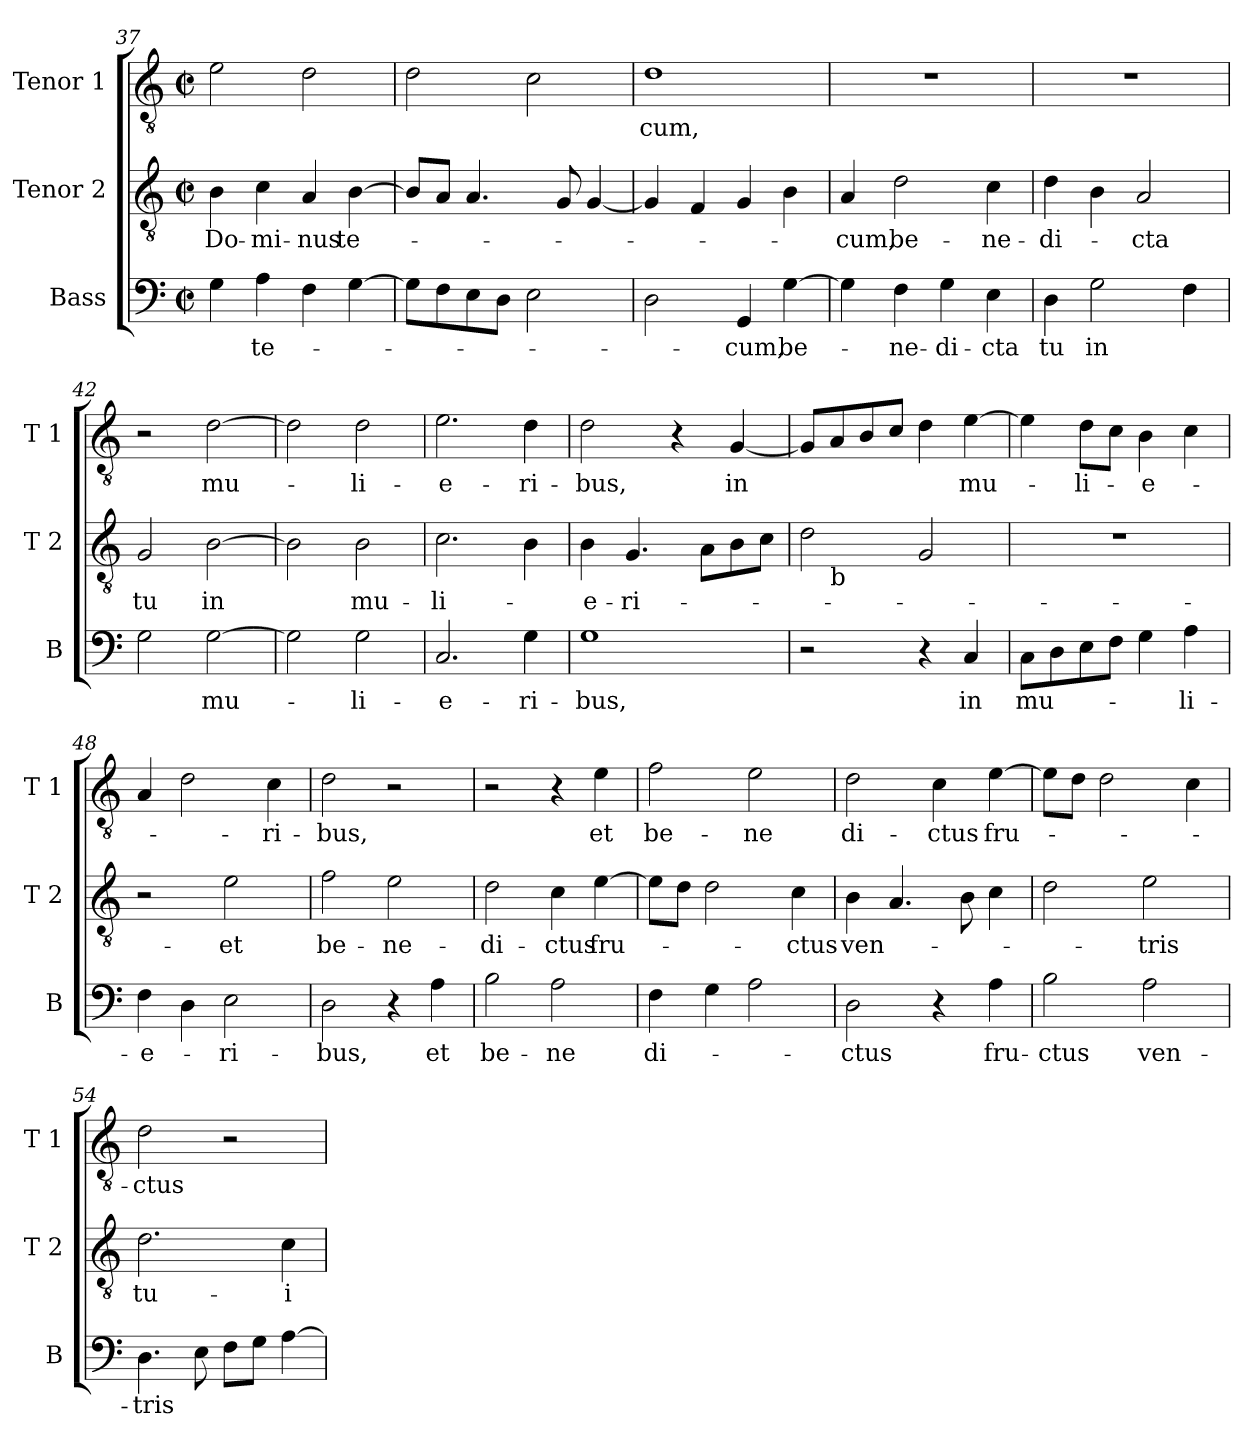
**kern	**text	**kern	**text	**kern	**text
*part3	*part3	*part2	*part2	*part1	*part1
*staff3	*staff3	*staff2	*staff2	*staff1	*staff1
*I"Bass	*	*I"Tenor 2	*	*I"Tenor 1	*
*I'B	*	*I'T 2	*	*I'T 1	*
*clefF4	*	*clefGv2	*	*clefGv2	*
*k[]	*	*k[]	*	*k[]	*
*C:	*	*C:	*	*C:	*
*M2/2	*	*M2/2	*	*M2/2	*
*met(c|)	*	*met(c|)	*	*met(c|)	*
=37	=37	=37	=37	=37	=37
!	!	!	!LO:LY:b	!	!
4G\	.	4B\	Do-	2e\	.
!	!LO:LY:b	!	!LO:LY:b	!	!
4A\	te-	4c\	-mi-	.	.
!	!	!	!LO:LY:b	!	!
4F\	.	4A/	-nus	2d\	.
!	!	!	!LO:LY:b	!	!
[4G\	.	[4B\	te-	.	.
=38	=38	=38	=38	=38	=38
8G\L]	.	8B/L]	.	2d\	.
8F\	.	8A/J	.	.	.
8E\	.	4.A/	.	.	.
8D\J	.	.	.	.	.
2E\	.	.	.	2c\	.
.	.	8G/	.	.	.
.	.	[4G/	.	.	.
=39	=39	=39	=39	=39	=39
!	!	!	!	!	!LO:LY:b
2D\	.	4G/]	.	1d	-cum,
.	.	4F/	.	.	.
!	!LO:LY:b	!	!	!	!
4GG/	-cum,	4G/	.	.	.
!	!LO:LY:b	!	!	!	!
[4G\	be-	4B\	.	.	.
=40	=40	=40	=40	=40	=40
!	!	!	!LO:LY:b	!	!
4G\]	.	4A/	-cum,	1r	.
!	!LO:LY:b	!	!LO:LY:b	!	!
4F\	-ne-	2d\	be-	.	.
!	!LO:LY:b	!	!	!	!
4G\	-di-	.	.	.	.
!	!LO:LY:b	!	!LO:LY:b	!	!
4E\	-cta	4c\	-ne-	.	.
=41	=41	=41	=41	=41	=41
!	!LO:LY:b	!	!LO:LY:b	!	!
4D\	tu	4d\	-di-	1r	.
!	!LO:LY:b	!	!	!	!
2G\	in	4B\	.	.	.
!	!	!	!LO:LY:b	!	!
.	.	2A/	-cta	.	.
4F\	.	.	.	.	.
!!LO:PB:g=z
=42	=42	=42	=42	=42	=42
!	!	!	!LO:LY:b	!	!
2G\	.	2G/	tu	2r	.
!	!LO:LY:b	!	!LO:LY:b	!	!LO:LY:b
[2G\	mu-	[2B\	in	[2d\	mu-
=43	=43	=43	=43	=43	=43
2G\]	.	2B\]	.	2d\]	.
!	!LO:LY:b	!	!LO:LY:b	!	!LO:LY:b
2G\	-li-	2B\	mu-	2d\	-li-
=44	=44	=44	=44	=44	=44
!	!LO:LY:b	!	!LO:LY:b	!	!LO:LY:b
2.C/	-e-	2.c\	-li-	2.e\	-e-
!	!LO:LY:b	!	!	!	!LO:LY:b
4G\	-ri-	4B\	.	4d\	-ri-
=45	=45	=45	=45	=45	=45
!	!LO:LY:b	!	!LO:LY:b	!	!LO:LY:b
1G	-bus,	4B\	-e-	2d\	-bus,
!	!	!	!LO:LY:b	!	!
.	.	4.G/	-ri-	.	.
.	.	.	.	4r	.
.	.	8A\L	.	.	.
!	!	!	!	!	!LO:LY:b
.	.	8B\	.	[4G/	in
.	.	8c\J	.	.	.
=46	=46	=46	=46	=46	=46
*	*	*^	*	*	*
2r	.	2d\	8ryy	.	8G/L]	.
!	!	!	!LO:TX:b:t=b	!	!	!
.	.	.	2..ryy	.	8A/	.
.	.	.	.	.	8B/	.
.	.	.	.	.	8c/J	.
4r	.	2G/	.	.	4d\	.
!	!LO:LY:b	!	!	!	!	!LO:LY:b
4C/	in	.	.	.	[4e\	mu-
=47	=47	=47	=47	=47	=47	=47
!	!LO:LY:b	!	!	!	!	!
*	*	*v	*v	*	*	*
8C\L	mu-	1r	.	4e\]	.
8D\	.	.	.	.	.
!	!	!	!	!	!LO:LY:b
8E\	.	.	.	8d\L	-li-
8F\J	.	.	.	8c\J	.
!	!	!	!	!	!LO:LY:b
4G\	.	.	.	4B\	-e-
!	!LO:LY:b	!	!	!	!
4A\	-li-	.	.	4c\	.
!!LO:LB:g=z
=48	=48	=48	=48	=48	=48
!	!LO:LY:b	!	!	!	!
4F\	-e-	2r	.	4A/	.
4D\	.	.	.	2d\	.
!	!LO:LY:b	!	!LO:LY:b	!	!
2E\	-ri-	2e\	et	.	.
!	!	!	!	!	!LO:LY:b
.	.	.	.	4c\	-ri-
=49	=49	=49	=49	=49	=49
!	!LO:LY:b	!	!LO:LY:b	!	!LO:LY:b
2D\	-bus,	2f\	be-	2d\	-bus,
!	!	!	!LO:LY:b	!	!
4r	.	2e\	-ne-	2r	.
!	!LO:LY:b	!	!	!	!
4A\	et	.	.	.	.
=50	=50	=50	=50	=50	=50
!	!LO:LY:b	!	!LO:LY:b	!	!
2B\	be-	2d\	-di-	2r	.
!	!LO:LY:b	!	!LO:LY:b	!	!
2A\	-ne	4c\	-ctus	4r	.
!	!	!	!LO:LY:b	!	!LO:LY:b
.	.	[4e\	fru-	4e\	et
=51	=51	=51	=51	=51	=51
!	!LO:LY:b	!	!	!	!LO:LY:b
4F\	di-	8e\L]	.	2f\	be-
.	.	8d\J	.	.	.
4G\	.	2d\	.	.	.
!	!	!	!	!	!LO:LY:b
2A\	.	.	.	2e\	-ne
!	!	!	!LO:LY:b	!	!
.	.	4c\	-ctus	.	.
=52	=52	=52	=52	=52	=52
!	!LO:LY:b	!	!LO:LY:b	!	!LO:LY:b
2D\	-ctus	4B\	ven-	2d\	di-
.	.	4.A/	.	.	.
!	!	!	!	!	!LO:LY:b
4r	.	.	.	4c\	-ctus
.	.	8B\	.	.	.
!	!LO:LY:b	!	!	!	!LO:LY:b
4A\	fru-	4c\	.	[4e\	fru-
=53	=53	=53	=53	=53	=53
!	!LO:LY:b	!	!	!	!
2B\	-ctus	2d\	.	8e\L]	.
.	.	.	.	8d\J	.
.	.	.	.	2d\	.
!	!LO:LY:b	!	!LO:LY:b	!	!
2A\	ven-	2e\	-tris	.	.
.	.	.	.	4c\	.
!!LO:LB:g=z
=54	=54	=54	=54	=54	=54
!	!LO:LY:b	!	!LO:LY:b	!	!LO:LY:b
4.D\	-tris	2.d\	tu-	2d\	-ctus
8E\	.	.	.	.	.
8F\L	.	.	.	2r	.
8G\J	.	.	.	.	.
!	!	!	!LO:LY:b	!	!
[4A\	.	4c\	-i	.	.
=	=	=	=	=	=
*-	*-	*-	*-	*-	*-
